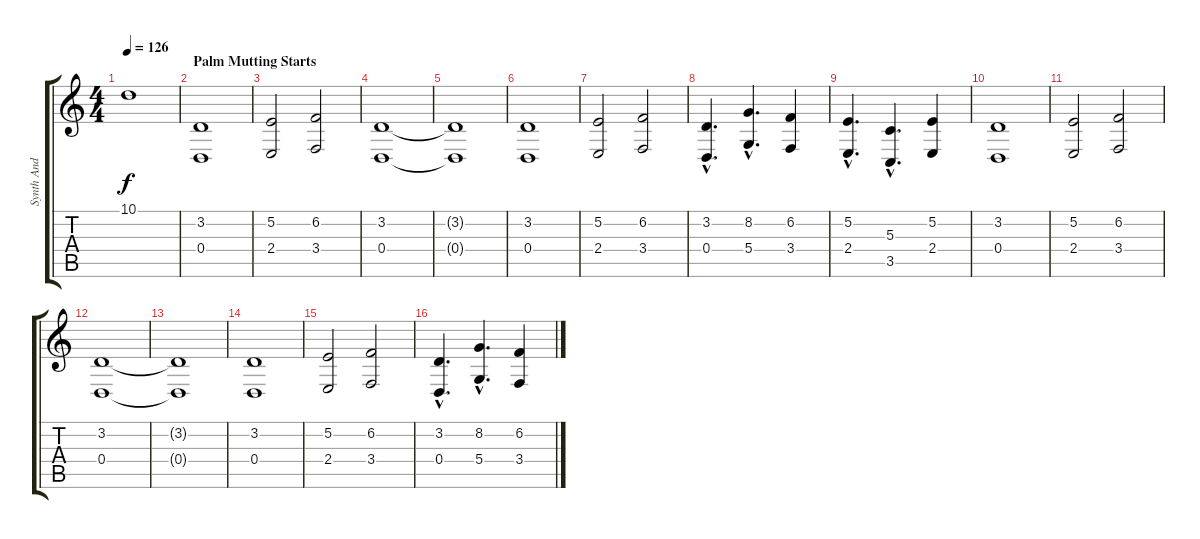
\track ("Synth And Strings" "Synth And ") {instrument synthstrings1}
\staff {score tabs}
\tuning (E4 B3 G3 D3 A2 D2) {hide}
\ts (4 4)
\tempo 126
\clef g2
\ks c
10.1.1{dy f} |
\section ("" "Palm Mutting Starts")
(3.2 0.4).1 |
(5.2 2.4).2 (6.2 3.4).2 |
(3.2 0.4).1 |
(3.2{t} 0.4{t}).1 |
(3.2 0.4).1 |
(5.2 2.4).2 (6.2 3.4).2 |
(3.2{hac} 0.4{hac}).4{d} (8.2{hac} 5.4{hac}).4{d} (6.2 3.4).4 |
(5.2{hac} 2.4{hac}).4{d} (5.3{hac} 3.5{hac}).4{d} (5.2 2.4).4 |
(3.2 0.4).1 |
(5.2 2.4).2 (6.2 3.4).2 |
(3.2 0.4).1 |
(3.2{t} 0.4{t}).1 |
(3.2 0.4).1 |
(5.2 2.4).2 (6.2 3.4).2 |
(3.2{hac} 0.4{hac}).4{d} (8.2{hac} 5.4{hac}).4{d} (6.2 3.4).4
